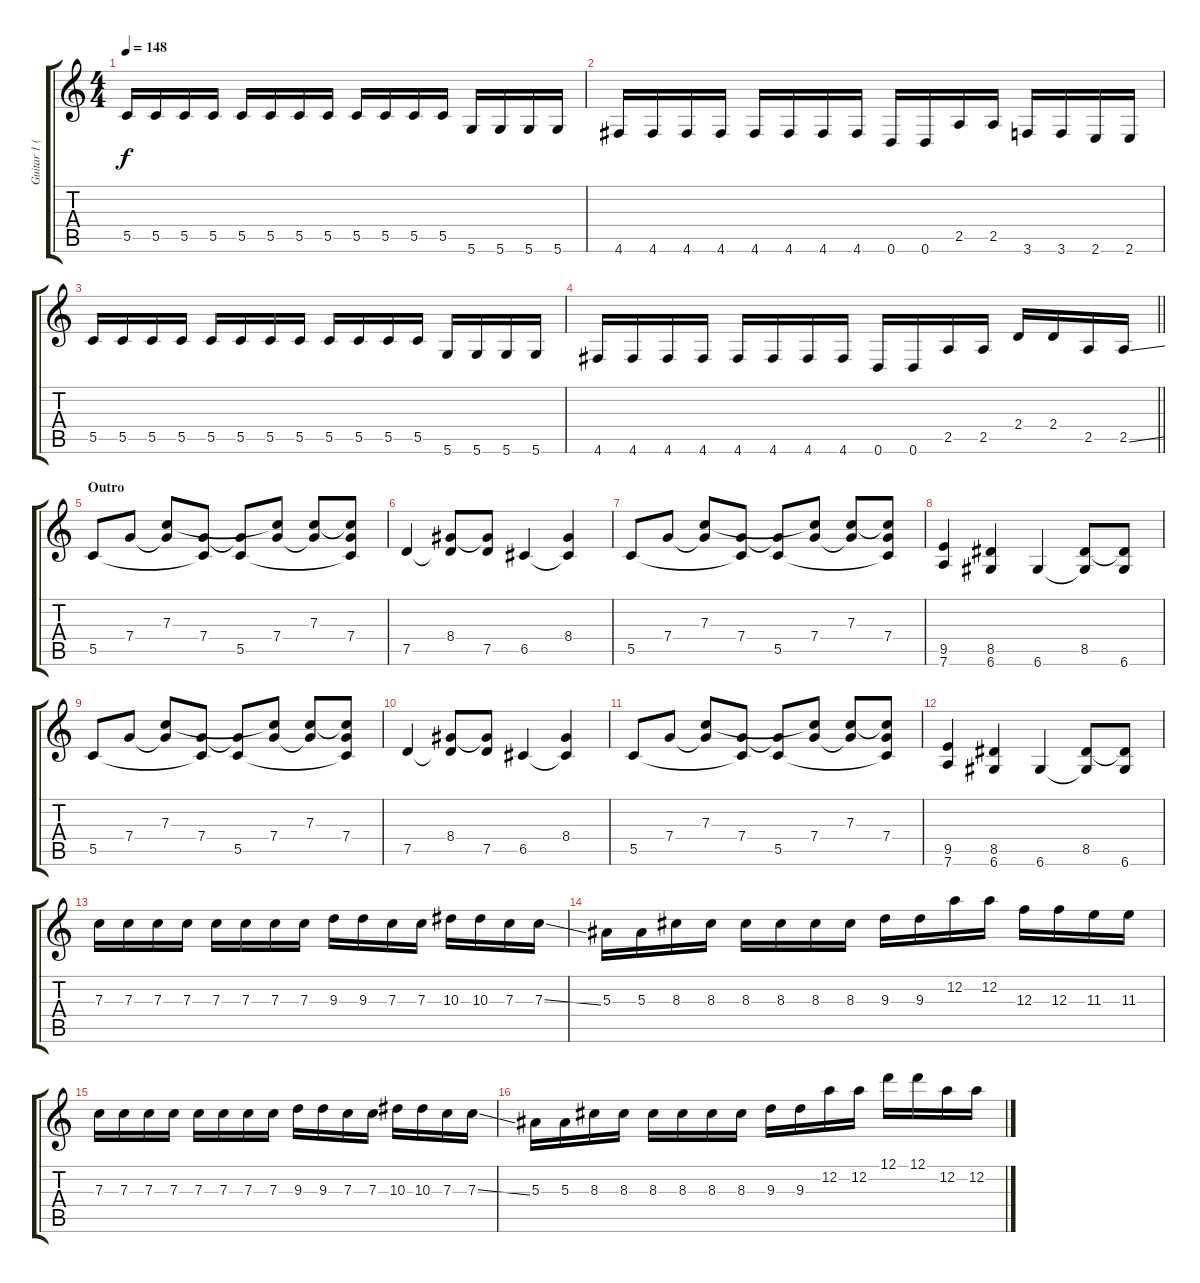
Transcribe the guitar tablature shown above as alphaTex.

\track ("Guitar 1 (Distortion)" "Guitar 1 (") {instrument distortionguitar}
\staff {score tabs}
\tuning (D4 A3 F3 C3 G2 D2) {hide}
\ts (4 4)
\tempo 148
\clef g2
\ks c
5.5.16{dy f} 5.5.16 5.5.16 5.5.16 5.5.16 5.5.16 5.5.16 5.5.16 5.5.16 5.5.16 5.5.16 5.5.16 5.6.16 5.6.16 5.6.16 5.6.16 |
4.6.16 4.6.16 4.6.16 4.6.16 4.6.16 4.6.16 4.6.16 4.6.16 0.6.16 0.6.16 2.5.16 2.5.16 3.6.16 3.6.16 2.6.16 2.6.16 |
5.5.16 5.5.16 5.5.16 5.5.16 5.5.16 5.5.16 5.5.16 5.5.16 5.5.16 5.5.16 5.5.16 5.5.16 5.6.16 5.6.16 5.6.16 5.6.16 |
\barLineRight lightlight
4.6.16 4.6.16 4.6.16 4.6.16 4.6.16 4.6.16 4.6.16 4.6.16 0.6.16 0.6.16 2.5.16 2.5.16 2.4.16 2.4.16 2.5.16 2.5{ss}.16 |
\section ("" "Outro")
5.5.8 7.4.8 (7.3 7.4{t}).8 (7.4 5.5{t}).8 (7.4{t} 5.5).8 (7.3{t} 7.4).8 (7.3 7.4{t}).8 (7.3{t} 7.4 5.5{t}).8 |
7.5.4 (8.4 7.5{t}).8 (8.4{t} 7.5).8 6.5.4 (8.4 6.5{t}).4 |
5.5.8 7.4.8 (7.3 7.4{t}).8 (7.4 5.5{t}).8 (7.4{t} 5.5).8 (7.3{t} 7.4).8 (7.3 7.4{t}).8 (7.3{t} 7.4 5.5{t}).8 |
(9.5 7.6).4 (8.5 6.6).4 6.6.4 (8.5 6.6{t}).8 (8.5{t} 6.6).8 |
5.5.8 7.4.8 (7.3 7.4{t}).8 (7.4 5.5{t}).8 (7.4{t} 5.5).8 (7.3{t} 7.4).8 (7.3 7.4{t}).8 (7.3{t} 7.4 5.5{t}).8 |
7.5.4 (8.4 7.5{t}).8 (8.4{t} 7.5).8 6.5.4 (8.4 6.5{t}).4 |
5.5.8 7.4.8 (7.3 7.4{t}).8 (7.4 5.5{t}).8 (7.4{t} 5.5).8 (7.3{t} 7.4).8 (7.3 7.4{t}).8 (7.3{t} 7.4 5.5{t}).8 |
(9.5 7.6).4 (8.5 6.6).4 6.6.4 (8.5 6.6{t}).8 (8.5{t} 6.6).8 |
7.3.16 7.3.16 7.3.16 7.3.16 7.3.16 7.3.16 7.3.16 7.3.16 9.3.16 9.3.16 7.3.16 7.3.16 10.3.16 10.3.16 7.3.16 7.3{ss}.16 |
5.3.16 5.3.16 8.3.16 8.3.16 8.3.16 8.3.16 8.3.16 8.3.16 9.3.16 9.3.16 12.2.16 12.2.16 12.3.16 12.3.16 11.3.16 11.3.16 |
7.3.16 7.3.16 7.3.16 7.3.16 7.3.16 7.3.16 7.3.16 7.3.16 9.3.16 9.3.16 7.3.16 7.3.16 10.3.16 10.3.16 7.3.16 7.3{ss}.16 |
5.3.16 5.3.16 8.3.16 8.3.16 8.3.16 8.3.16 8.3.16 8.3.16 9.3.16 9.3.16 12.2.16 12.2.16 12.1.16 12.1.16 12.2.16 12.2.16
